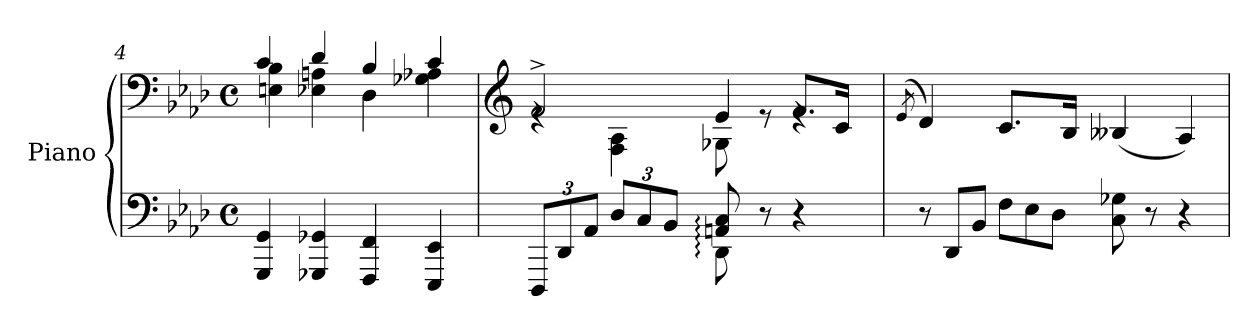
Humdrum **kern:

**kern	**kern
*part1	*part1
*staff2	*staff1
*I"Piano	*
*I'Pno.	*
*clefF4	*clefF4
*k[b-e-a-d-]	*k[b-e-a-d-]
*M4/4	*M4/4
*met(c)	*met(c)
=4	=4
*	*^
4GGG/ 4GG/	4c/	4En\ 4B-\
4GGG-X/ 4GG-X/	4d-/	4E-X\ 4An\
4FFF/ 4FF/	4B-/	4D-\ 4B-\yy
4EEE-/ 4EE-/	4c/	4G-X\ 4A-X\
*	*v	*v
!!LO:LB:g=z
=5	=5
*	*clefG2
*Xbrackettup	*
*^	*^
*	*^	*	*^
12DDD-/L	2ryy	2ryy	2f^/	4re	2.ryy
12DD-/	.	.	.	.	.
12AA-/J	.	.	.	.	.
12D-/L	.	.	.	4F\ 4A-\	.
12C/	.	.	.	.	.
12BB-/J	.	.	.	.	.
8AAn/ 8C/	8DD-\	16DD-yy: 16AAyy: 16Cyy:	4e-/	8G-X\	.
.	.	16rGGyy	.	.	.
8r	8rAyy	8rGGyy	.	8re	.
4r	4rAyy	4rGGyy	8.f/L	4re	8..ryy
.	.	.	16c/Jk	.	.
.	.	.	.	.	32e-!yy
*v	*v	*v	*	*	*
*	*v	*v	*v
=6	=6
.	(8qe-/
*Xtuplet	*
*	*^
12r	4d-/)	4d-!/yy
12DD-/L	.	.
12BB-/J	.	.
12F\L	8.c/L	4ryy
12E-\	.	.
12D-\J	.	.
.	16B-/Jk	.
8C\ 8G-X\	(4B--X/	2ryy
8r	.	.
4r	4A-/)	.
*	*v	*v
=	=
*-	*-
